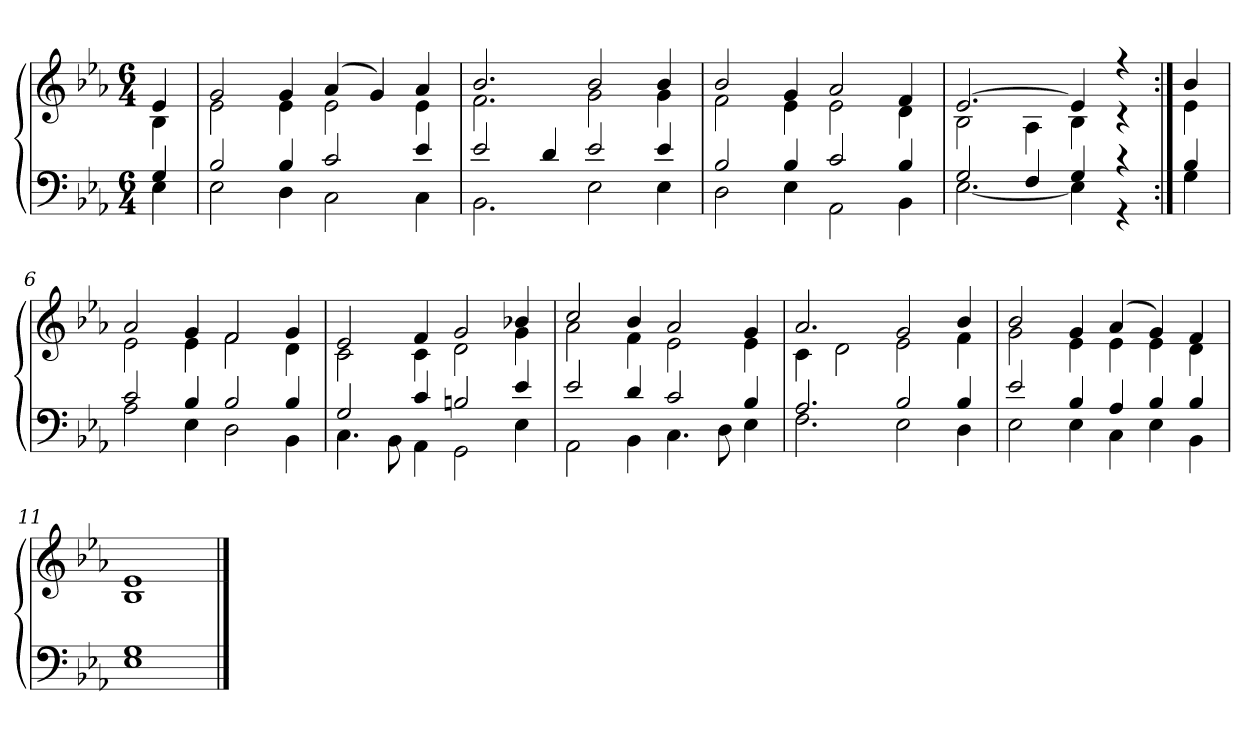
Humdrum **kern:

**kern	**kern
*part1	*part1
*staff2	*staff1
*clefF4	*clefG2
*k[b-e-a-]	*k[b-e-a-]
*E-:	*E-:
*M6/4	*M6/4
=	=
*^	*^
4G	4E-	4e-	4B-
=1	=1	=1	=1
2B-	2E-	2g	2e-
4B-	4D	4g	4e-
2c	2C	(4a-	2e-
.	.	4g)	.
4e-	4C	4a-	4e-
=2	=2	=2	=2
2e-	2.BB-	2.b-	2.f
4d	.	.	.
2e-	2E-	2b-	2g
4e-	4E-	4b-	4g
=3	=3	=3	=3
2B-	2D	2b-	2f
4B-	4E-	4g	4e-
2c	2AA-	2a-	2e-
4B-	4BB-	4f	4d
=4	=4	=4	=4
2G	[2.E-	[2.e-	2B-
4F	.	.	4A-
4G	4E-]	4e-]	4B-
4r	4r	4r	4r
=5:|!	=5:|!	=5:|!	=5:|!
4B-	4G	4b-	4e-
=6	=6	=6	=6
2c	2A-	2a-	2e-
4B-	4E-	4g	4e-
2B-	2D	2f	2f
4B-	4BB-	4g	4d
=7	=7	=7	=7
2G	4.C	2e-	2c
.	8BB-	.	.
4c	4AA-	4f	4c
2Bn	2GG	2g	2d
4e-	4E-	4b-X	4g
=8	=8	=8	=8
2e-	2AA-	2cc	2a-
4d	4BB-	4b-	4f
2c	4.C	2a-	2e-
.	8D	.	.
4B-	4E-	4g	4e-
=9	=9	=9	=9
2.A-	2.F	2.a-	4c
.	.	.	2d
2B-	2E-	2g	2e-
4B-	4D	4b-	4f
=10	=10	=10	=10
2e-	2E-	2b-	2g
4B-	4E-	4g	4e-
4A-	4C	(4a-	4e-
4B-	4E-	4g)	4e-
4B-	4BB-	4f	4d
=11	=11	=11	=11
1G	1E-	1e-	1B-
*v	*v	*	*
*	*v	*v
==	==
*-	*-
